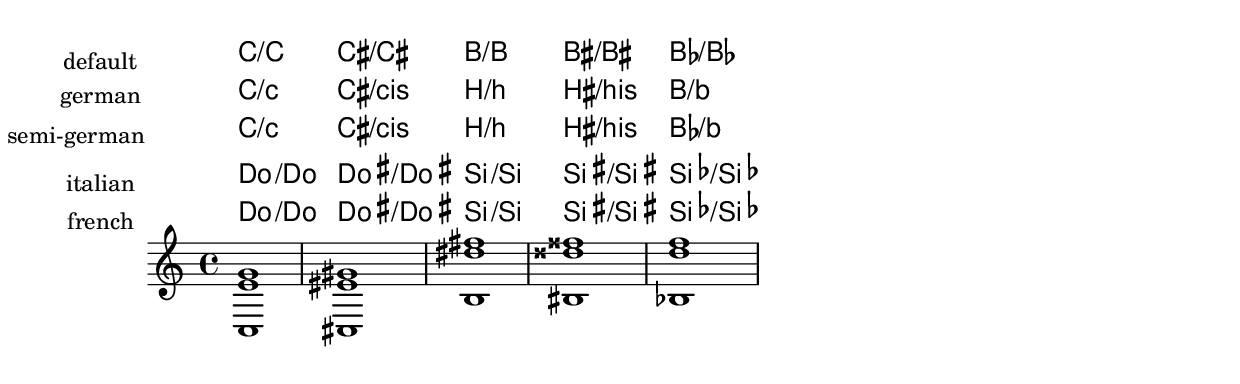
scm = \chordmode {
  c1/c | cis/cis
  b1/b | bis/bis | bes/bes
} 

\layout {
    \context { \ChordNames \consists "Instrument_name_engraver" }
}

<<
    \new ChordNames {
	\set instrumentName = #"default"
	\scm
    }
    \new ChordNames {
	\set instrumentName = #"german"
	\germanChords \scm }
    \new ChordNames {
	\set instrumentName = #"semi-german"
	\semiGermanChords \scm }
    \new ChordNames {
	\set instrumentName = #"italian"
	\italianChords \scm }
    \new ChordNames {
	\set instrumentName = #"french"
	\frenchChords \scm }

    \context Voice { \scm }
>>
